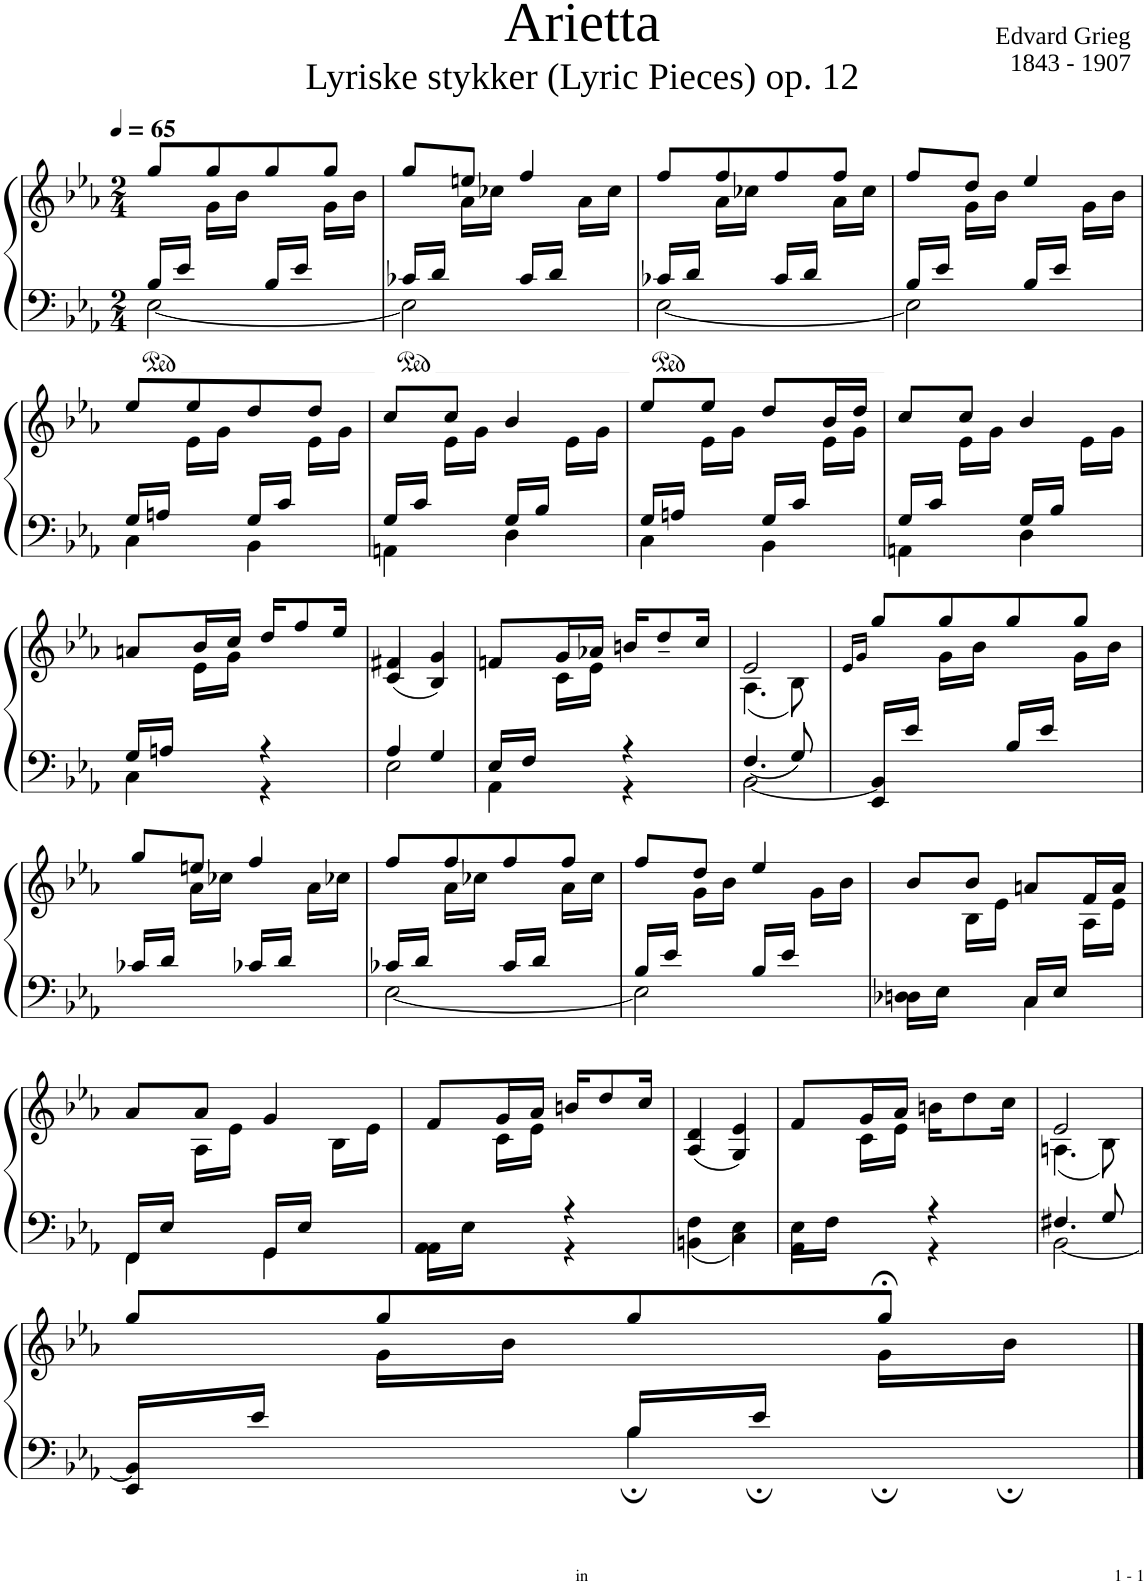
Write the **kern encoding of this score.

**kern	**kern
*part1	*part1
*staff2	*staff1
*I"Piano	*
*I'Pno	*
*clefF4	*clefG2
*k[b-e-a-]	*k[b-e-a-]
*M2/4	*M2/4
*MM65	*MM65
=1	=1
*^	*^
[2E-\	16B-/LL	8gg/L	8ryy
.	16e-/JJ	.	.
.	8ryy	8gg/	16g\LL
.	.	.	16b-\JJ
.	16B-/LL	8gg/	8ryy
.	16e-/JJ	.	.
.	8ryy	8gg/J	16g\LL
.	.	.	16b-\JJ
=2	=2	=2	=2
2E-\]	16c-X/LL	8gg/L	8ryy
.	16d/JJ	.	.
.	8ryy	8een/J	16a-\LL
.	.	.	16cc-X\JJ
.	16c-/LL	4ff/	8ryy
.	16d/JJ	.	.
.	8ryy	.	16a-\LL
.	.	.	16cc-\JJ
=3	=3	=3	=3
[2E-\	16c-X/LL	8ff/L	8ryy
.	16d/JJ	.	.
.	8ryy	8ff/	16a-\LL
.	.	.	16cc-X\JJ
.	16c-/LL	8ff/	8ryy
.	16d/JJ	.	.
.	8ryy	8ff/J	16a-\LL
.	.	.	16cc-\JJ
=4	=4	=4	=4
2E-\]	16B-/LL	8ff/L	8ryy
.	16e-/JJ	.	.
.	8ryy	8dd/J	16g\LL
.	.	.	16b-\JJ
.	16B-/LL	4ee-/	8ryy
.	16e-/JJ	.	.
.	8ryy	.	16g\LL
.	.	.	16b-\JJ
!!LO:LB:g=z	!!
=5	=5	=5	=5
4C\	16G/LL	8ee-/L	8ryy
.	16An/JJ	.	.
.	8ryy	8ee-/	16e-\LL
.	.	.	16g\JJ
4BB-\	16G/LL	8dd/	8ryy
.	16c/JJ	.	.
.	8ryy	8dd/J	16e-\LL
.	.	.	16g\JJ
=6	=6	=6	=6
4AAn\	16G/LL	8cc/L	8ryy
.	16c/JJ	.	.
.	8ryy	8cc/J	16e-\LL
.	.	.	16g\JJ
4D\	16G/LL	4b-/	8ryy
.	16B-/JJ	.	.
.	8ryy	.	16e-\LL
.	.	.	16g\JJ
=7	=7	=7	=7
4C\	16G/LL	8ee-/L	8ryy
.	16An/JJ	.	.
.	8ryy	8ee-/J	16e-\LL
.	.	.	16g\JJ
4BB-\	16G/LL	8dd/L	8ryy
.	16c/JJ	.	.
.	8ryy	16b-/L	16e-\LL
.	.	16dd/JJ	16g\JJ
=8	=8	=8	=8
4AAn\	16G/LL	8cc/L	8ryy
.	16c/JJ	.	.
.	8ryy	8cc/J	16e-\LL
.	.	.	16g\JJ
4D\	16G/LL	4b-/	8ryy
.	16B-/JJ	.	.
.	8ryy	.	16e-\LL
.	.	.	16g\JJ
!!LO:LB:g=z	!!
=9	=9	=9	=9
4C\	16G/LL	8an/L	8ryy
.	16An/JJ	.	.
.	8ryy	16b-/L	16e-\LL
.	.	16cc/JJ	16g\JJ
4r	4r	16dd/KL	4ryy
.	.	8ff/	.
.	.	16ee-/Jk	.
=10	=10	=10	=10
2E-\	4A-/	4f#X/	(4c/
.	4G/	4g/	4B-/)
=11	=11	=11	=11
4AA-\	16E-/LL	8fn/L	8ryy
.	16F/JJ	.	.
.	8ryy	16g/L	16c\LL
.	.	16a-X/JJ	16e-\JJ
4r	4r	16bn/KL	4ryy
.	.	8dd~/	.
.	.	16cc/Jk	.
=12	=12	=12	=12
[2BB-\	4.F/	2e-/	(4.A-\
.	8G/	.	8B-\)
=13	=13	=13	=13
.	.	16qe-/LL	.
.	.	16qg/JJ	.
4BB-]	16EE-/LL	8gg/L	8ryy
.	16e-/JJ	.	.
.	8ryy	8gg/	16g\LL
.	.	.	16b-\JJ
4ryy	16B-/LL	8gg/	8ryy
.	16e-/JJ	.	.
.	8ryy	8gg/J	16g\LL
.	.	.	16b-\JJ
*v	*v	*	*
!!LO:LB:g=z	!!
=14	=14	=14
16c-X/LL	8gg/L	8ryy
16d/JJ	.	.
8ryy	8een/J	16a-\LL
.	.	16cc-X\JJ
16c-X/LL	4ff/	8ryy
16d/JJ	.	.
8ryy	.	16a-\LL
.	.	16cc-X\JJ
=15	=15	=15
*^	*	*
[2E-\	16c-X/LL	8ff/L	8ryy
.	16d/JJ	.	.
.	8ryy	8ff/	16a-\LL
.	.	.	16cc-X\JJ
.	16c-/LL	8ff/	8ryy
.	16d/JJ	.	.
.	8ryy	8ff/J	16a-\LL
.	.	.	16cc-\JJ
=16	=16	=16	=16
2E-\]	16B-/LL	8ff/L	8ryy
.	16e-/JJ	.	.
.	8ryy	8dd/J	16g\LL
.	.	.	16b-\JJ
.	16B-/LL	4ee-/	8ryy
.	16e-/JJ	.	.
.	8ryy	.	16g\LL
.	.	.	16b-\JJ
=17	=17	=17	=17
4D-X\	16Dn\LL	8b-/L	8ryy
.	16E-\JJ	.	.
.	8ryy	8b-/J	16B-\LL
.	.	.	16e-\JJ
4C\	16C/LL	8an/L	8ryy
.	16E-/JJ	.	.
.	8ryy	16f/L	16A-\LL
.	.	16a/JJ	16e-\JJ
!!LO:LB:g=z	!!
=18	=18	=18	=18
4FF\	16FF/LL	8a-/L	8ryy
.	16E-/JJ	.	.
.	8ryy	8a-/J	16A-\LL
.	.	.	16e-\JJ
4GG\	16GG/LL	4g/	8ryy
.	16E-/JJ	.	.
.	8ryy	.	16B-\LL
.	.	.	16e-\JJ
=19	=19	=19	=19
4AA-\	16AA-\LL	8f/L	8ryy
.	16E-\JJ	.	.
.	8ryy	16g/L	16c\LL
.	.	16a-/JJ	16e-\JJ
4r	4r	16bn/KL	4ryy
.	.	8dd/	.
.	.	16cc/Jk	.
=20	=20	=20	=20
4BBn\	4F\	4d/	(4A-/
4C\	4E-\	4e-/	4G/)
=21	=21	=21	=21
4AA-\	16E-\LL	8f/L	8ryy
.	16F\JJ	.	.
.	8ryy	16g/L	16c\LL
.	.	16a-/JJ	16e-\JJ
4r	4r	16bn\KL	4ryy
.	.	8dd\	.
.	.	16cc\Jk	.
=22	=22	=22	=22
[2BB-\	4.F#X/	2e-/	(4.An\
.	8G/	.	8B-\)
!!LO:LB:g=z	!!
=23	=23	=23	=23
4BB-]	16EE-/LL	8gg/L	8ryy
.	16e-/JJ	.	.
.	8ryy	8gg/	16g\LL
.	.	.	16b-\JJ
4B-\	16B-;/LL	8gg/	8ryy
.	16e-;/JJ	.	.
.	8ryy	8gg;</J	16g;\LL
.	.	.	16b-;\JJ
*v	*v	*	*
*	*v	*v
==	==
*-	*-
